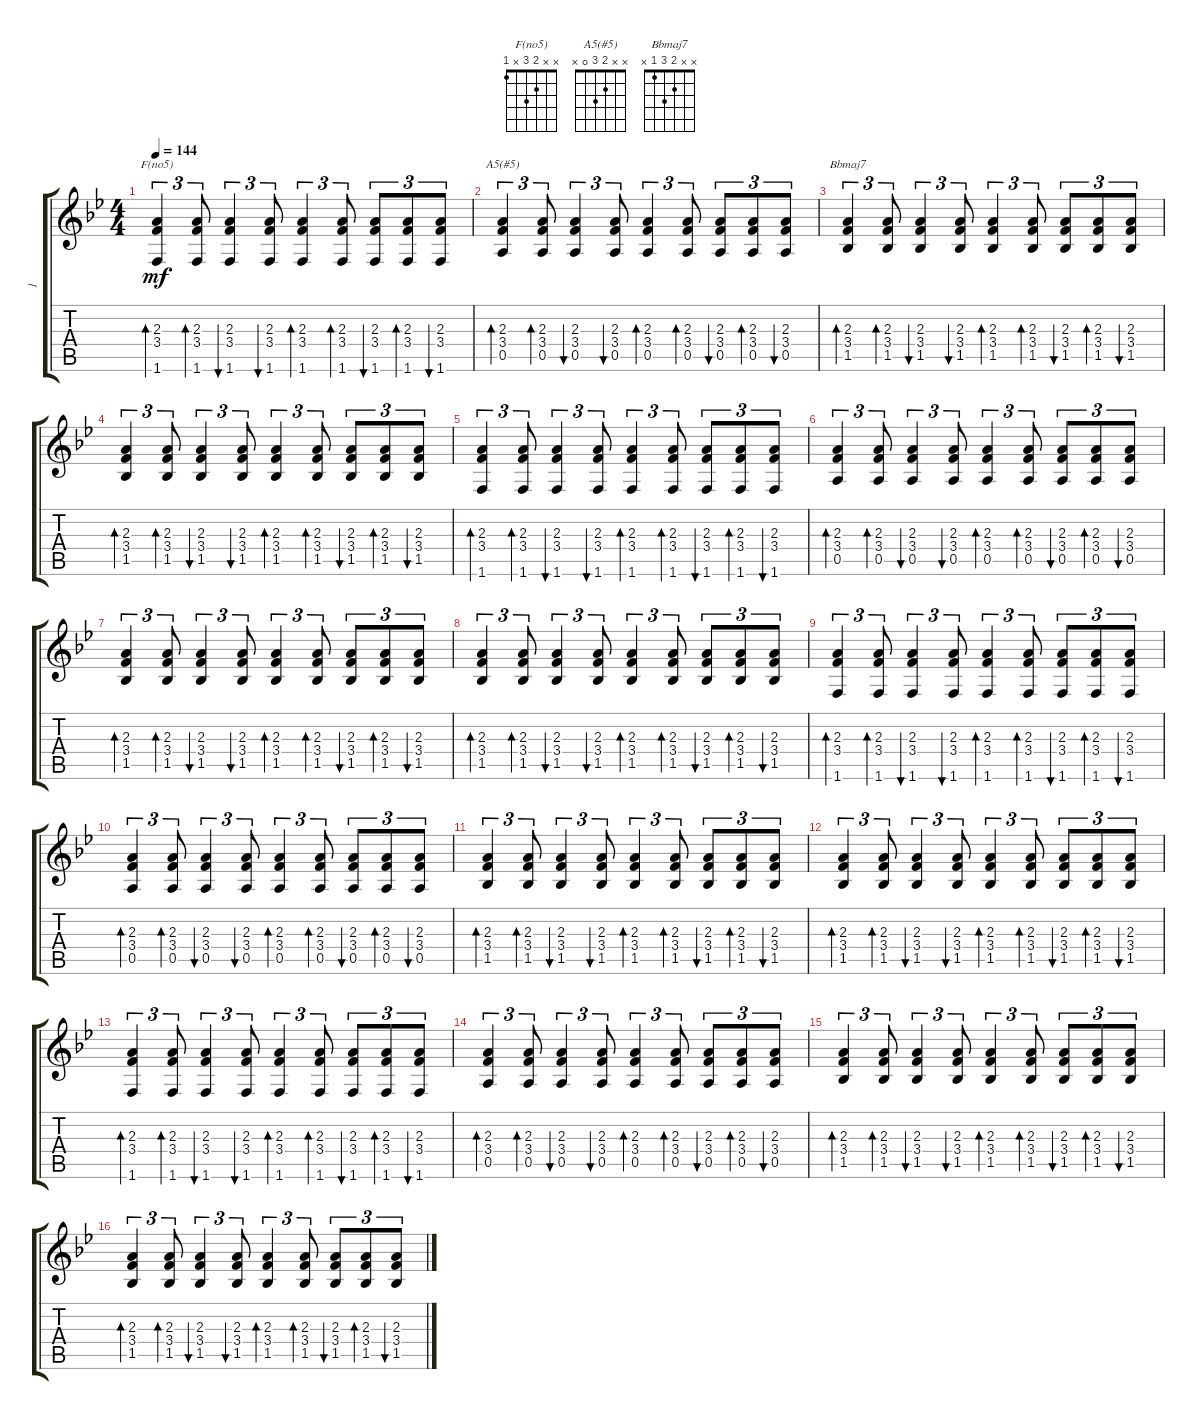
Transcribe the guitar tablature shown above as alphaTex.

\track ("1" "1") {instrument acousticguitarsteel}
\staff {score tabs}
\tuning (E4 B3 G3 D3 A2 E2) {hide}
\chord ("F(no5)" x x 2 3 x 1)
\chord ("A5(#5)" x x 2 3 0 x)
\chord ("Bbmaj7" x x 2 3 1 x)
\ts (4 4)
\tempo 144
\clef g2
\ks bb
(2.3 3.4 1.6).4{tu (3 2) bd 30 ch "F(no5)" dy mf} (2.3 3.4 1.6).8{tu (3 2) bd 30} (2.3 3.4 1.6).4{tu (3 2) bu 30} (2.3 3.4 1.6).8{tu (3 2) bu 30} (2.3 3.4 1.6).4{tu (3 2) bd 30} (2.3 3.4 1.6).8{tu (3 2) bd 30} (2.3 3.4 1.6).8{tu (3 2) bu 30} (2.3 3.4 1.6).8{tu (3 2) bd 30} (2.3 3.4 1.6).8{tu (3 2) bu 30} |
(2.3 3.4 0.5).4{tu (3 2) bd 30 ch "A5(#5)"} (2.3 3.4 0.5).8{tu (3 2) bd 30} (2.3 3.4 0.5).4{tu (3 2) bu 30} (2.3 3.4 0.5).8{tu (3 2) bu 30} (2.3 3.4 0.5).4{tu (3 2) bd 30} (2.3 3.4 0.5).8{tu (3 2) bd 30} (2.3 3.4 0.5).8{tu (3 2) bu 30} (2.3 3.4 0.5).8{tu (3 2) bd 30} (2.3 3.4 0.5).8{tu (3 2) bu 30} |
(2.3 3.4 1.5).4{tu (3 2) bd 30 ch "Bbmaj7"} (2.3 3.4 1.5).8{tu (3 2) bd 30} (2.3 3.4 1.5).4{tu (3 2) bu 30} (2.3 3.4 1.5).8{tu (3 2) bu 30} (2.3 3.4 1.5).4{tu (3 2) bd 30} (2.3 3.4 1.5).8{tu (3 2) bd 30} (2.3 3.4 1.5).8{tu (3 2) bu 30} (2.3 3.4 1.5).8{tu (3 2) bd 30} (2.3 3.4 1.5).8{tu (3 2) bu 30} |
(2.3 3.4 1.5).4{tu (3 2) bd 30} (2.3 3.4 1.5).8{tu (3 2) bd 30} (2.3 3.4 1.5).4{tu (3 2) bu 30} (2.3 3.4 1.5).8{tu (3 2) bu 30} (2.3 3.4 1.5).4{tu (3 2) bd 30} (2.3 3.4 1.5).8{tu (3 2) bd 30} (2.3 3.4 1.5).8{tu (3 2) bu 30} (2.3 3.4 1.5).8{tu (3 2) bd 30} (2.3 3.4 1.5).8{tu (3 2) bu 30} |
(2.3 3.4 1.6).4{tu (3 2) bd 30} (2.3 3.4 1.6).8{tu (3 2) bd 30} (2.3 3.4 1.6).4{tu (3 2) bu 30} (2.3 3.4 1.6).8{tu (3 2) bu 30} (2.3 3.4 1.6).4{tu (3 2) bd 30} (2.3 3.4 1.6).8{tu (3 2) bd 30} (2.3 3.4 1.6).8{tu (3 2) bu 30} (2.3 3.4 1.6).8{tu (3 2) bd 30} (2.3 3.4 1.6).8{tu (3 2) bu 30} |
(2.3 3.4 0.5).4{tu (3 2) bd 30} (2.3 3.4 0.5).8{tu (3 2) bd 30} (2.3 3.4 0.5).4{tu (3 2) bu 30} (2.3 3.4 0.5).8{tu (3 2) bu 30} (2.3 3.4 0.5).4{tu (3 2) bd 30} (2.3 3.4 0.5).8{tu (3 2) bd 30} (2.3 3.4 0.5).8{tu (3 2) bu 30} (2.3 3.4 0.5).8{tu (3 2) bd 30} (2.3 3.4 0.5).8{tu (3 2) bu 30} |
(2.3 3.4 1.5).4{tu (3 2) bd 30} (2.3 3.4 1.5).8{tu (3 2) bd 30} (2.3 3.4 1.5).4{tu (3 2) bu 30} (2.3 3.4 1.5).8{tu (3 2) bu 30} (2.3 3.4 1.5).4{tu (3 2) bd 30} (2.3 3.4 1.5).8{tu (3 2) bd 30} (2.3 3.4 1.5).8{tu (3 2) bu 30} (2.3 3.4 1.5).8{tu (3 2) bd 30} (2.3 3.4 1.5).8{tu (3 2) bu 30} |
(2.3 3.4 1.5).4{tu (3 2) bd 30} (2.3 3.4 1.5).8{tu (3 2) bd 30} (2.3 3.4 1.5).4{tu (3 2) bu 30} (2.3 3.4 1.5).8{tu (3 2) bu 30} (2.3 3.4 1.5).4{tu (3 2) bd 30} (2.3 3.4 1.5).8{tu (3 2) bd 30} (2.3 3.4 1.5).8{tu (3 2) bu 30} (2.3 3.4 1.5).8{tu (3 2) bd 30} (2.3 3.4 1.5).8{tu (3 2) bu 30} |
(2.3 3.4 1.6).4{tu (3 2) bd 30} (2.3 3.4 1.6).8{tu (3 2) bd 30} (2.3 3.4 1.6).4{tu (3 2) bu 30} (2.3 3.4 1.6).8{tu (3 2) bu 30} (2.3 3.4 1.6).4{tu (3 2) bd 30} (2.3 3.4 1.6).8{tu (3 2) bd 30} (2.3 3.4 1.6).8{tu (3 2) bu 30} (2.3 3.4 1.6).8{tu (3 2) bd 30} (2.3 3.4 1.6).8{tu (3 2) bu 30} |
(2.3 3.4 0.5).4{tu (3 2) bd 30} (2.3 3.4 0.5).8{tu (3 2) bd 30} (2.3 3.4 0.5).4{tu (3 2) bu 30} (2.3 3.4 0.5).8{tu (3 2) bu 30} (2.3 3.4 0.5).4{tu (3 2) bd 30} (2.3 3.4 0.5).8{tu (3 2) bd 30} (2.3 3.4 0.5).8{tu (3 2) bu 30} (2.3 3.4 0.5).8{tu (3 2) bd 30} (2.3 3.4 0.5).8{tu (3 2) bu 30} |
(2.3 3.4 1.5).4{tu (3 2) bd 30} (2.3 3.4 1.5).8{tu (3 2) bd 30} (2.3 3.4 1.5).4{tu (3 2) bu 30} (2.3 3.4 1.5).8{tu (3 2) bu 30} (2.3 3.4 1.5).4{tu (3 2) bd 30} (2.3 3.4 1.5).8{tu (3 2) bd 30} (2.3 3.4 1.5).8{tu (3 2) bu 30} (2.3 3.4 1.5).8{tu (3 2) bd 30} (2.3 3.4 1.5).8{tu (3 2) bu 30} |
(2.3 3.4 1.5).4{tu (3 2) bd 30} (2.3 3.4 1.5).8{tu (3 2) bd 30} (2.3 3.4 1.5).4{tu (3 2) bu 30} (2.3 3.4 1.5).8{tu (3 2) bu 30} (2.3 3.4 1.5).4{tu (3 2) bd 30} (2.3 3.4 1.5).8{tu (3 2) bd 30} (2.3 3.4 1.5).8{tu (3 2) bu 30} (2.3 3.4 1.5).8{tu (3 2) bd 30} (2.3 3.4 1.5).8{tu (3 2) bu 30} |
(2.3 3.4 1.6).4{tu (3 2) bd 30} (2.3 3.4 1.6).8{tu (3 2) bd 30} (2.3 3.4 1.6).4{tu (3 2) bu 30} (2.3 3.4 1.6).8{tu (3 2) bu 30} (2.3 3.4 1.6).4{tu (3 2) bd 30} (2.3 3.4 1.6).8{tu (3 2) bd 30} (2.3 3.4 1.6).8{tu (3 2) bu 30} (2.3 3.4 1.6).8{tu (3 2) bd 30} (2.3 3.4 1.6).8{tu (3 2) bu 30} |
(2.3 3.4 0.5).4{tu (3 2) bd 30} (2.3 3.4 0.5).8{tu (3 2) bd 30} (2.3 3.4 0.5).4{tu (3 2) bu 30} (2.3 3.4 0.5).8{tu (3 2) bu 30} (2.3 3.4 0.5).4{tu (3 2) bd 30} (2.3 3.4 0.5).8{tu (3 2) bd 30} (2.3 3.4 0.5).8{tu (3 2) bu 30} (2.3 3.4 0.5).8{tu (3 2) bd 30} (2.3 3.4 0.5).8{tu (3 2) bu 30} |
(2.3 3.4 1.5).4{tu (3 2) bd 30} (2.3 3.4 1.5).8{tu (3 2) bd 30} (2.3 3.4 1.5).4{tu (3 2) bu 30} (2.3 3.4 1.5).8{tu (3 2) bu 30} (2.3 3.4 1.5).4{tu (3 2) bd 30} (2.3 3.4 1.5).8{tu (3 2) bd 30} (2.3 3.4 1.5).8{tu (3 2) bu 30} (2.3 3.4 1.5).8{tu (3 2) bd 30} (2.3 3.4 1.5).8{tu (3 2) bu 30} |
(2.3 3.4 1.5).4{tu (3 2) bd 30} (2.3 3.4 1.5).8{tu (3 2) bd 30} (2.3 3.4 1.5).4{tu (3 2) bu 30} (2.3 3.4 1.5).8{tu (3 2) bu 30} (2.3 3.4 1.5).4{tu (3 2) bd 30} (2.3 3.4 1.5).8{tu (3 2) bd 30} (2.3 3.4 1.5).8{tu (3 2) bu 30} (2.3 3.4 1.5).8{tu (3 2) bd 30} (2.3 3.4 1.5).8{tu (3 2) bu 30}
